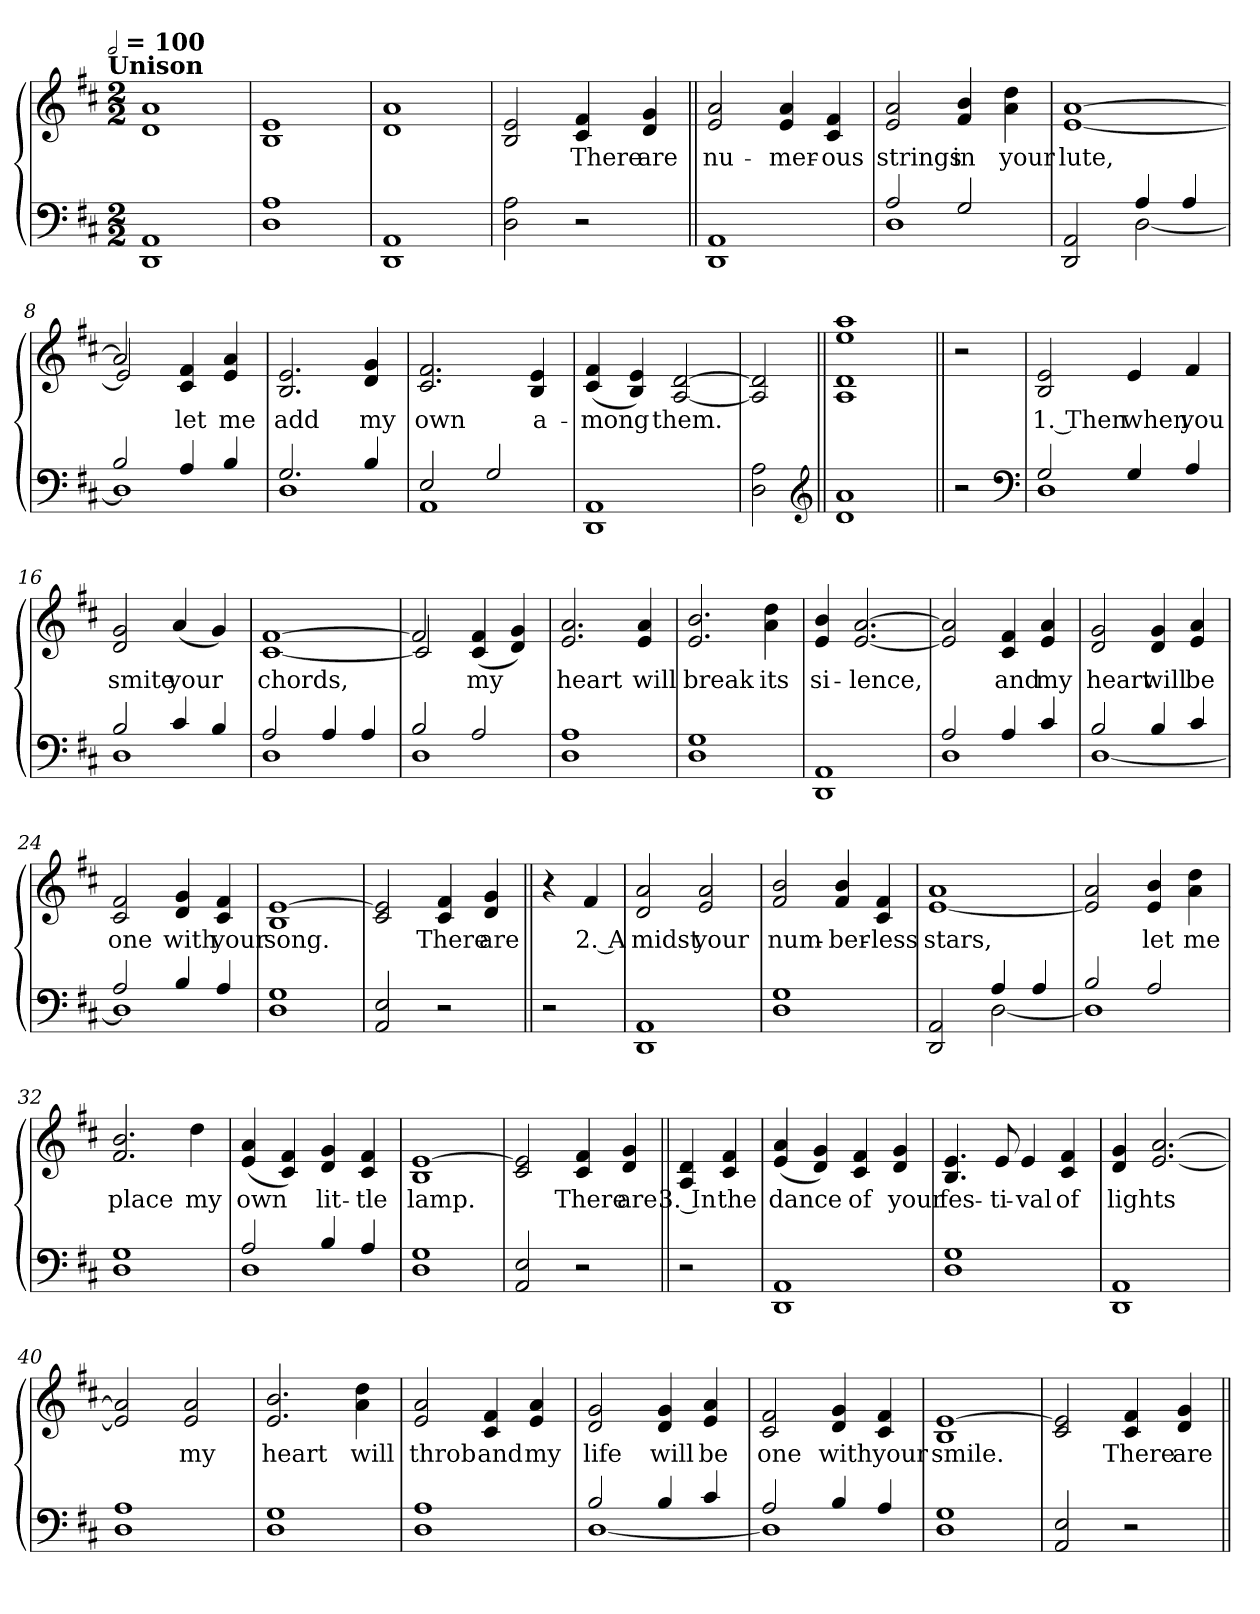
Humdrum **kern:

**kern	**kern	**text
*part1	*part1	*part1
*staff2	*staff1	*staff1
*clefF4	*clefG2	*
*k[f#c#]	*k[f#c#]	*
!!LO:TX:omd:t=[half] = 100\nUnison
*M2/2	*M2/2	*
*MM200	*MM200	*
=1	=1	=1
*^	*^	*
1AA	1DD	1a	1d	.
=2	=2	=2	=2	=2
1A	1D	1e	1B	.
=3	=3	=3	=3	=3
1AA	1DD	1a	1d	.
*v	*v	*	*	*
*	*v	*v	*
=4	=4	=4
2D\ 2A\	2B/ 2e/	.
2r	4c#/ 4f#/	There
.	4d/ 4g/	are
=5||	=5||	=5||
*^	*	*
1AA	1DD	2e/ 2a/	nu-
.	.	4e/ 4a/	-mer-
.	.	4c#/ 4f#/	-ous
=6	=6	=6	=6
2A/	1D	2e/ 2a/	strings
2G/	.	4f#/ 4b/	in
.	.	4a\ 4dd\	your
!!LO:LB:g=z
=7	=7	=7	=7
*	*	*^	*
2DD/ 2AA/	2ryy	[1a	[1e	lute,
4A/	[2D\	.	.	.
4A/	.	.	.	.
=8	=8	=8	=8	=8
2B/	1D]	2a/]	2e/]	.
4A/	.	4c# 4f#	2ryy	let
4B/	.	4e 4a	.	me
*	*	*v	*v	*
=9	=9	=9	=9
2.G/	1D	2.B/ 2.e/	add
4B/	.	4d/ 4g/	my
=10	=10	=10	=10
2E/	1AA	2.c#/ 2.f#/	own
2G/	.	.	.
.	.	4B/ 4e/	a-
=11	=11	=11	=11
1AA	1DD	(>4c#/ 4f#/	-mong
.	.	4B/ 4e/)	.
.	.	[2A/ [2d/	them.
*v	*v	*	*
!!LO:LB:g=z
=12	=12	=12
2D\ 2A\	2A]/ 2d]/	.
*clefG2	*	*
=13||	=13||	=13||
*^	*^	*
*	*	*	*^	*
*	*	*	*	*^	*
1a	1d	1aa	1ee	1d	1A	.
*v	*v	*	*	*	*	*
*	*v	*v	*v	*v	*
=14||	=14||	=14||
2r	2r	.
*clefF4	*	*
=15	=15	=15
*^	*	*
2G/	1D	2B/ 2e/	1. Then
4G/	.	4e/	when
4A/	.	4f#/	you
=16	=16	=16	=16
2B/	1D	2d/ 2g/	smite
4c#/	.	(<4a/	your
4B/	.	4g/)	.
!!LO:LB:g=z
=17	=17	=17	=17
*	*	*^	*
2A/	1D	[1f#	[1c#	chords,
4A/	.	.	.	.
4A/	.	.	.	.
=18	=18	=18	=18	=18
2B/	1D	2f#/]	2c#/]	.
2A/	.	(>4c# 4f#	2ryy	my
.	.	4d 4g)	.	.
*	*	*v	*v	*
=19	=19	=19	=19
1A	1D	2.e/ 2.a/	heart
.	.	4e/ 4a/	will
=20	=20	=20	=20
1G	1D	2.e/ 2.b/	break
.	.	4a\ 4dd\	its
=21	=21	=21	=21
1AA	1DD	4e/ 4b/	si-
.	.	[2.e/ [2.a/	-lence,
=22	=22	=22	=22
2A/	1D	2e]/ 2a]/	.
4A/	.	4c#/ 4f#/	and
4c#/	.	4e/ 4a/	my
!!LO:PB:g=z
=23	=23	=23	=23
2B/	[1D	2d/ 2g/	heart
4B/	.	4d/ 4g/	will
4c#/	.	4e/ 4a/	be
=24	=24	=24	=24
2A/	1D]	2c#/ 2f#/	one
4B/	.	4d/ 4g/	with
4A/	.	4c#/ 4f#/	your
=25	=25	=25	=25
*	*	*^	*
1G	1D	[1e	1B	song.
*v	*v	*	*	*
*	*v	*v	*
=26	=26	=26
2AA/ 2E/	2c#/ 2e]/	.
2r	4c#/ 4f#/	There
.	4d/ 4g/	are
!!LO:LB:g=z
=27||	=27||	=27||
2r	4r	.
.	4f#/	2. A
=28	=28	=28
*^	*	*
1AA	1DD	2d/ 2a/	midst
.	.	2e/ 2a/	your
=29	=29	=29	=29
1G	1D	2f#/ 2b/	num-
.	.	4f#/ 4b/	-ber-
.	.	4c#/ 4f#/	-less
=30	=30	=30	=30
*	*	*^	*
2DD/ 2AA/	2ryy	1a	[1e	stars,
4A/	[2D\	.	.	.
4A/	.	.	.	.
*	*	*v	*v	*
=31	=31	=31	=31
2B/	1D]	2e] 2a	.
2A/	.	4e 4b	let
.	.	4a 4dd	me
!!LO:LB:g=z
=32	=32	=32	=32
1G	1D	2.f#/ 2.b/	place
.	.	4dd\	my
=33	=33	=33	=33
2A/	1D	(>4e/ 4a/	own
.	.	4c#/ 4f#/)	.
4B/	.	4d/ 4g/	lit-
4A/	.	4c#/ 4f#/	-tle
=34	=34	=34	=34
*	*	*^	*
1G	1D	[1e	1B	lamp.
*v	*v	*	*	*
*	*v	*v	*
=35	=35	=35
2AA/ 2E/	2c#/ 2e]/	.
2r	4c#/ 4f#/	There
.	4d/ 4g/	are
=36||	=36||	=36||
2r	4A/ 4d/	3. In
.	4c#/ 4f#/	the
!!LO:LB:g=z
=37	=37	=37
*^	*	*
1AA	1DD	(>4e/ 4a/	dance
.	.	4d/ 4g/)	.
.	.	4c#/ 4f#/	of
.	.	4d/ 4g/	your
=38	=38	=38	=38
1G	1D	4.B/ 4.e/	fes-
.	.	8e/	-ti-
.	.	4e/	-val
.	.	4c#/ 4f#/	of
=39	=39	=39	=39
1AA	1DD	4d/ 4g/	lights
.	.	[2.e/ [2.a/	.
=40	=40	=40	=40
1A	1D	2e]/ 2a]/	.
.	.	2e/ 2a/	my
=41	=41	=41	=41
1G	1D	2.e/ 2.b/	heart
.	.	4a\ 4dd\	will
!!LO:LB:g=z
=42	=42	=42	=42
1A	1D	2e/ 2a/	throb
.	.	4c#/ 4f#/	and
.	.	4e/ 4a/	my
=43	=43	=43	=43
2B/	[1D	2d/ 2g/	life
4B/	.	4d/ 4g/	will
4c#/	.	4e/ 4a/	be
=44	=44	=44	=44
2A/	1D]	2c#/ 2f#/	one
4B/	.	4d/ 4g/	with
4A/	.	4c#/ 4f#/	your
=45	=45	=45	=45
*	*	*^	*
1G	1D	[1e	1B	smile.
*v	*v	*	*	*
*	*v	*v	*
=46	=46	=46
2AA/ 2E/	2c#/ 2e]/	.
2r	4c#/ 4f#/	There
.	4d/ 4g/	are
=||	=||	=||
*-	*-	*-
